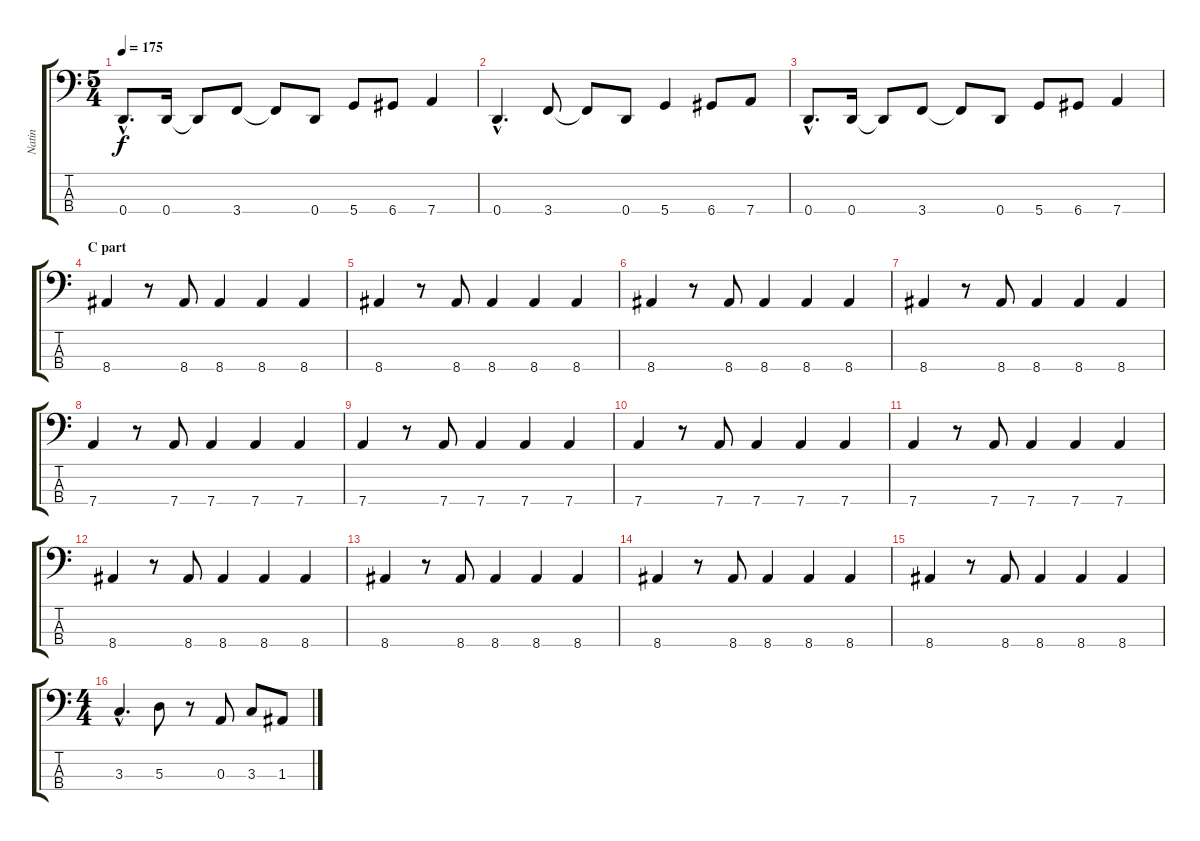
\track ("Natin" "Natin") {instrument electricbasspick}
\staff {score tabs}
\tuning (G2 D2 A1 D1) {hide}
\ts (5 4)
\tempo 175
\clef f4
\ks c
0.4{hac}.8{d dy f} 0.4.16 0.4{t}.8 3.4.8 3.4{t}.8 0.4.8 5.4.8 6.4.8 7.4.4 |
0.4{hac}.4{d} 3.4.8 3.4{t}.8 0.4.8 5.4.4 6.4.8 7.4.8 |
0.4{hac}.8{d} 0.4.16 0.4{t}.8 3.4.8 3.4{t}.8 0.4.8 5.4.8 6.4.8 7.4.4 |
\section ("" "C part")
8.4.4 r.8 8.4.8 8.4.4 8.4.4 8.4.4 |
8.4.4 r.8 8.4.8 8.4.4 8.4.4 8.4.4 |
8.4.4 r.8 8.4.8 8.4.4 8.4.4 8.4.4 |
8.4.4 r.8 8.4.8 8.4.4 8.4.4 8.4.4 |
7.4.4 r.8 7.4.8 7.4.4 7.4.4 7.4.4 |
7.4.4 r.8 7.4.8 7.4.4 7.4.4 7.4.4 |
7.4.4 r.8 7.4.8 7.4.4 7.4.4 7.4.4 |
7.4.4 r.8 7.4.8 7.4.4 7.4.4 7.4.4 |
8.4.4 r.8 8.4.8 8.4.4 8.4.4 8.4.4 |
8.4.4 r.8 8.4.8 8.4.4 8.4.4 8.4.4 |
8.4.4 r.8 8.4.8 8.4.4 8.4.4 8.4.4 |
8.4.4 r.8 8.4.8 8.4.4 8.4.4 8.4.4 |
\ts (4 4)
3.3{hac}.4{d} 5.3.8 r.8 0.3.8 3.3.8 1.3.8
